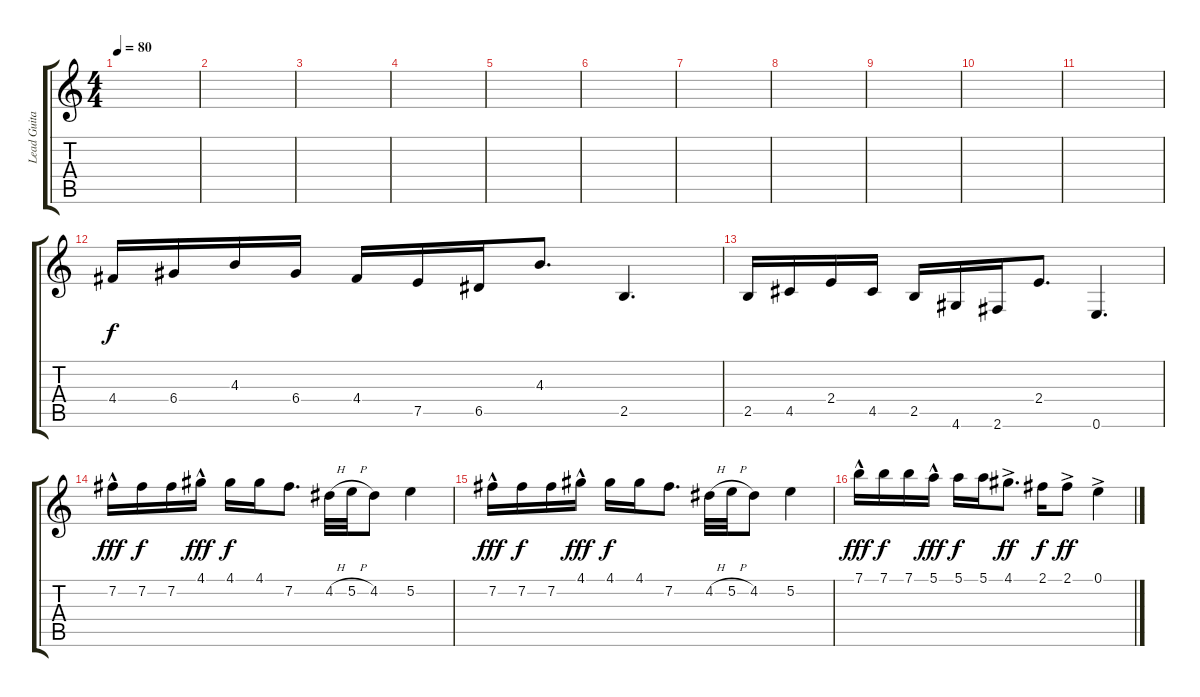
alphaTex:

\track ("Lead Guitar" "Lead Guita") {instrument overdrivenguitar}
\staff {score tabs}
\tuning (E4 B3 G3 D3 A2 E2) {hide}
\ts (4 4)
\tempo 80
\clef g2
\ks c
|
|
|
|
|
|
|
|
|
|
|
4.4.16 6.4.16 4.3.16 6.4.16 4.4.16 7.5.16 6.5.16 4.3.8{d} 2.5.4{d} |
2.5.16 4.5.16 2.4.16 4.5.16 2.5.16 4.6.16 2.6.16 2.4.8{d} 0.6.4{d} |
7.2{hac}.16{dy fff} 7.2.16{dy f} 7.2.16 4.1{hac}.16{dy fff} 4.1.16{dy f} 4.1.16 7.2.8{d} 4.2{h}.32 5.2{h}.32 4.2.8 5.2.4 |
7.2{hac}.16{dy fff} 7.2.16{dy f} 7.2.16 4.1{hac}.16{dy fff} 4.1.16{dy f} 4.1.16 7.2.8{d} 4.2{h}.32 5.2{h}.32 4.2.8 5.2.4 |
7.1{hac}.16{dy fff} 7.1.16{dy f} 7.1.16 5.1{hac}.16{dy fff} 5.1.16{dy f} 5.1.16 4.1{ac}.8{d dy ff} 2.1.16{dy f} 2.1{ac}.8{dy ff} 0.1{ac}.4
